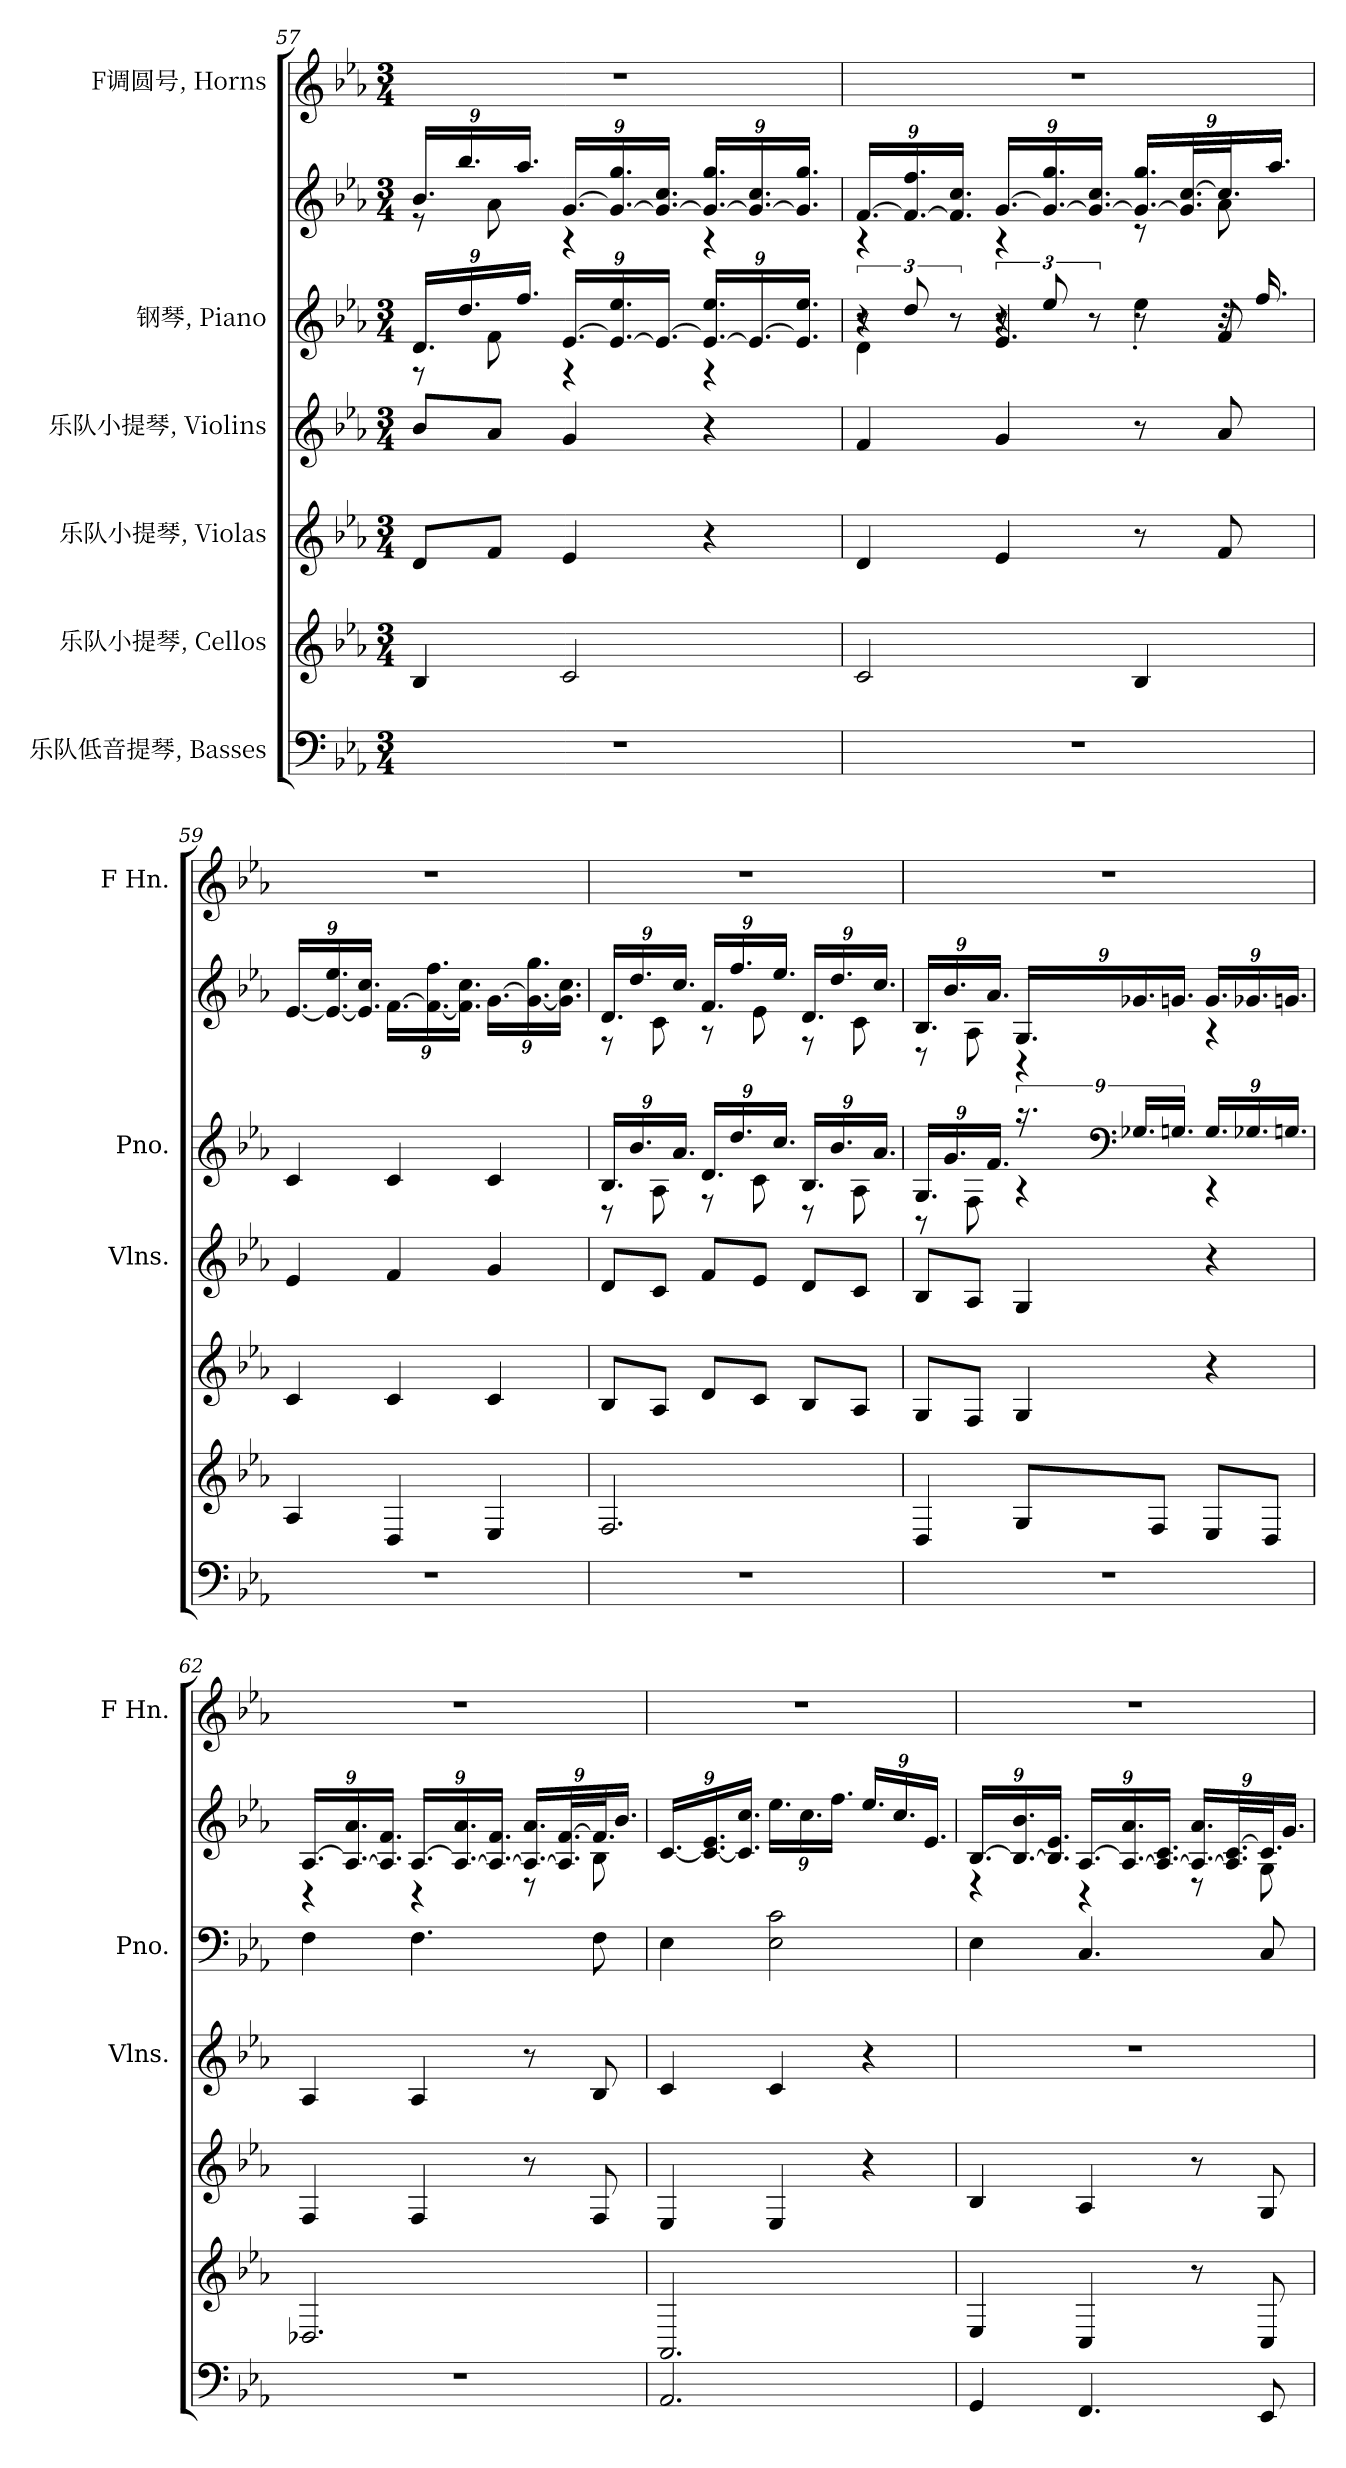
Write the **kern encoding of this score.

**kern	**kern	**kern	**kern	**kern	**kern	**kern
*part6	*part5	*part4	*part3	*part2	*part2	*part1
*staff7	*staff6	*staff5	*staff4	*staff3	*staff2	*staff1
*I"乐队低音提琴, Basses	*I"乐队小提琴, Cellos	*I"乐队小提琴, Violas	*I"乐队小提琴, Violins	*I"钢琴, Piano	*	*I"F调圆号, Horns
*	*	*	*I'Vlns.	*I'Pno.	*	*I'F Hn.
*clefF4	*clefG2	*clefG2	*clefG2	*clefG2	*clefG2	*clefG2
*ITrd7c12	*	*	*	*	*	*ITrd4c7
*k[b-e-a-]	*k[b-e-a-]	*k[b-e-a-]	*k[b-e-a-]	*k[b-e-a-]	*k[b-e-a-]	*k[b-e-a-d-]
*M3/4	*M3/4	*M3/4	*M3/4	*M3/4	*M3/4	*M3/4
*	*	*	*	*Xbrackettup	*Xbrackettup	*
=57	=57	=57	=57	=57	=57	=57
*	*	*	*	*^	*^	*
2.r	4B-/	8d/L	8b-/L	18.d/LL	8r	18.b-/LL	8r	2.r
.	.	.	.	18.dd/	.	18.bb-/	.	.
.	.	8f/J	8a-/J	.	8f\	.	8a-\	.
.	.	.	.	18.ff/JJ	.	18.aa-/JJ	.	.
.	2c/	4e-/	4g/	[18.e-/LL	4r	[18.g/LL	4r	.
.	.	.	.	18.e-/_ 18.ee-/	.	18.g/_ 18.gg/	.	.
.	.	.	.	18.e-/JJ_	.	18.g/_ 18.cc/JJ	.	.
.	.	4r	4r	18.e-/_ 18.ee-/LL	4r	18.g/_ 18.gg/LL	4r	.
.	.	.	.	18.e-/_	.	18.g/_ 18.cc/	.	.
.	.	.	.	18.e-/] 18.ee-/JJ	.	18.g/] 18.gg/JJ	.	.
*	*	*	*	*v	*v	*	*	*
!!LO:PB:g=z
=58	=58	=58	=58	=58	=58	=58	=58
*	*	*	*	*brackettup	*	*	*
*	*	*	*	*^	*	*	*
*	*	*	*	*	*^	*	*	*
2.r	2c/	4d/	4f/	12r	4d\	4r	[18.f/LL	4r	2.r
.	.	.	.	12dd/	.	.	18.f/_ 18.ff/	.	.
.	.	.	.	12r	.	.	18.f/] 18.cc/JJ	.	.
.	.	4e-/	4g/	12r	4r	4.e-/	[18.g/LL	4r	.
.	.	.	.	12ee-/	.	.	18.g/_ 18.gg/	.	.
.	.	.	.	12r	.	.	18.g/_ 18.cc/JJ	.	.
.	4B-/	8r	8r	8r	4ee-'\	.	18.g/_ 18.gg/LL	8r	.
.	.	.	.	.	.	.	36.g/] [36.cc/L	.	.
.	.	8f/	8a-/	32r	.	8f/	36.cc/J]	8a-\	.
.	.	.	.	16.ff/	.	.	.	.	.
.	.	.	.	.	.	.	18.aa-/JJ	.	.
*	*	*	*	*v	*v	*v	*	*	*
*	*	*	*	*	*v	*v	*
=59	=59	=59	=59	=59	=59	=59
2.r	4A-/	4c/	4e-/	4c/	[18.e-/LL	2.r
.	.	.	.	.	18.e-/_ 18.ee-/	.
.	.	.	.	.	18.e-/] 18.cc/JJ	.
.	4D/	4c/	4f/	4c/	[18.f\LL	.
.	.	.	.	.	18.f\_ 18.ff\	.
.	.	.	.	.	18.f\] 18.cc\JJ	.
.	4E-/	4c/	4g/	4c/	[18.g\LL	.
.	.	.	.	.	18.g\_ 18.gg\	.
.	.	.	.	.	18.g\] 18.cc\JJ	.
!!LO:PB:g=z
=60	=60	=60	=60	=60	=60	=60
*	*	*	*	*Xbrackettup	*	*
*	*	*	*	*^	*^	*
2.r	2.F/	8B-/L	8d/L	18.B-/LL	8r	18.d/LL	8r	2.r
.	.	.	.	18.b-/	.	18.dd/	.	.
.	.	8A-/J	8c/J	.	8A-\	.	8c\	.
.	.	.	.	18.a-/JJ	.	18.cc/JJ	.	.
.	.	8d/L	8f/L	18.d/LL	8r	18.f/LL	8r	.
.	.	.	.	18.dd/	.	18.ff/	.	.
.	.	8c/J	8e-/J	.	8c\	.	8e-\	.
.	.	.	.	18.cc/JJ	.	18.ee-/JJ	.	.
.	.	8B-/L	8d/L	18.B-/LL	8r	18.d/LL	8r	.
.	.	.	.	18.b-/	.	18.dd/	.	.
.	.	8A-/J	8c/J	.	8A-\	.	8c\	.
.	.	.	.	18.a-/JJ	.	18.cc/JJ	.	.
=61	=61	=61	=61	=61	=61	=61	=61	=61
*	*	*	*	*brackettup	*	*	*	*
2.r	4D/	8G/L	8B-/L	18.G/LL	8r	18.B-/LL	8r	2.r
.	.	.	.	18.g/	.	18.b-/	.	.
.	.	8F/J	8A-/J	.	8F\	.	8A-\	.
.	.	.	.	18.f/JJ	.	18.a-/JJ	.	.
.	8G/L	4G/	4G/	18.r	4r	18.G/LL	4r	.
*	*	*	*	*clefF4	*	*	*	*
.	.	.	.	18.G-X/LL	.	18.g-X/	.	.
.	8F/J	.	.	.	.	.	.	.
.	.	.	.	18.Gn/JJ	.	18.gn/JJ	.	.
.	8E-/L	4r	4r	18.G/LL	4r	18.g/LL	4r	.
.	.	.	.	18.G-X/	.	18.g-X/	.	.
.	8D/J	.	.	.	.	.	.	.
.	.	.	.	18.Gn/JJ	.	18.gn/JJ	.	.
*	*	*	*	*v	*v	*	*	*
!!LO:PB:g=z
=62	=62	=62	=62	=62	=62	=62	=62
2.r	2.D-X/	4F/	4A-/	4F\	[18.A-/LL	4r	2.r
.	.	.	.	.	18.A-/_ 18.a-/	.	.
.	.	.	.	.	18.A-/] 18.f/JJ	.	.
.	.	4F/	4A-/	4.F\	[18.A-/LL	4r	.
.	.	.	.	.	18.A-/_ 18.a-/	.	.
.	.	.	.	.	18.A-/_ 18.f/JJ	.	.
.	.	8r	8r	.	18.A-/_ 18.a-/LL	8r	.
.	.	.	.	.	36.A-/] [36.f/L	.	.
.	.	8F/	8B-/	8F\	36.f/J]	8B-\	.
.	.	.	.	.	18.b-/JJ	.	.
*	*	*	*	*	*v	*v	*
=63	=63	=63	=63	=63	=63	=63
2.AAA-/	2.AA-/	4E-/	4c/	4E-\	[18.c/LL	2.r
.	.	.	.	.	18.c/_ 18.e-/	.
.	.	.	.	.	18.c/] 18.cc/JJ	.
.	.	4E-/	4c/	2E-\ 2c\	18.ee-\LL	.
.	.	.	.	.	18.cc\	.
.	.	.	.	.	18.ff\JJ	.
.	.	4r	4r	.	18.ee-/LL	.
.	.	.	.	.	18.cc/	.
.	.	.	.	.	18.e-/JJ	.
!!LO:PB:g=z
=64	=64	=64	=64	=64	=64	=64
*	*	*	*	*	*^	*
4GGG/	4E-/	4B-/	2.r	4E-\	[18.B-/LL	4r	2.r
.	.	.	.	.	18.B-/_ 18.b-/	.	.
.	.	.	.	.	18.B-/] 18.e-/JJ	.	.
4.FFF/	4C/	4A-/	.	4.C/	[18.A-/LL	4r	.
.	.	.	.	.	18.A-/_ 18.a-/	.	.
.	.	.	.	.	18.A-/_ 18.c/JJ	.	.
.	8r	8r	.	.	18.A-/_ 18.a-/LL	8r	.
.	.	.	.	.	36.A-/] [36.c/L	.	.
8EEE-/	8C/	8G/	.	8C/	36.c/J]	8G\	.
.	.	.	.	.	18.g/JJ	.	.
*	*	*	*	*	*v	*v	*
=	=	=	=	=	=	=
*-	*-	*-	*-	*-	*-	*-
